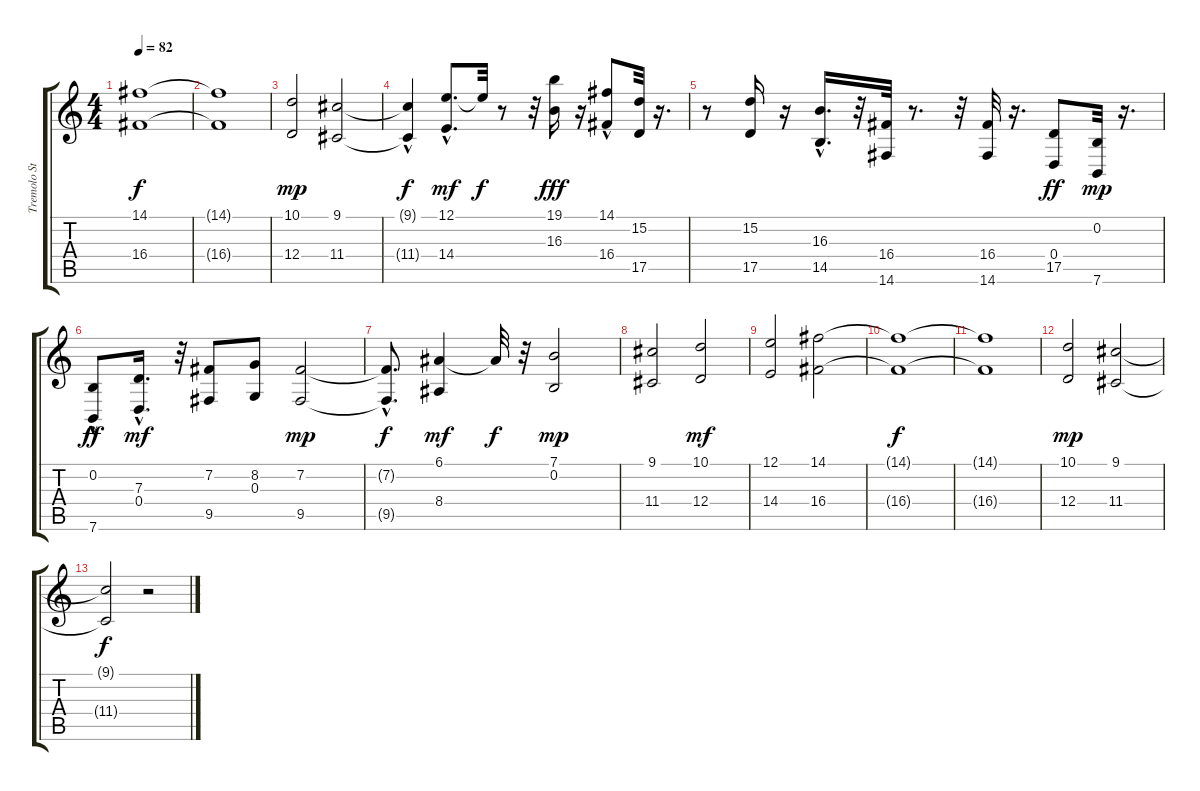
\track ("Tremolo Strings" "Tremolo St") {instrument tremolostrings}
\staff {score tabs}
\tuning (E4 B3 G3 D3 A2 E2) {hide}
\ts (4 4)
\tempo 82
\clef g2
\ks c
(14.1{t} 16.4{t}).1{dy f} |
(14.1{t} 16.4{t}).1 |
(10.1 12.4).2{dy mp} (9.1 11.4).2 |
(9.1{hac t} 11.4{t}).4{dy f} (12.1{hac} 14.4{hac}).8{d dy mf} 12.1{t}.32{dy f} r.8 r.32 (19.1 16.3).16{dy fff} r.16 (14.1{hac} 16.4).8 (15.2 17.5).32 r.16{d} |
r.8 (15.2 17.5).16 r.16 (16.3 14.5{hac}).16{d} r.32 (16.4 14.6).32 r.8{d} r.32 (16.4 14.6).32 r.16{d} (0.4 17.5).8{dy ff} (0.2 7.6).32{dy mp} r.16{d} |
(0.2 7.6{hac}).8{dy ff} (7.3{hac} 0.4).16{d dy mf} r.32 (7.2 9.5).8 (8.2 0.3).8 (7.2 9.5).2{dy mp} |
(7.2{t} 9.5{hac t}).8{d dy f} (6.1 8.4).4{dy mf} 6.1{t}.32{dy f} r.32 (7.1 0.2).2{dy mp volume 16} |
(9.1 11.4).2{volume 14} (10.1 12.4).2{dy mf volume 13} |
(12.1 14.4).2{volume 11} (14.1 16.4).2{volume 10} |
(14.1{t} 16.4{t}).1{dy f} |
(14.1{t} 16.4{t}).1 |
(10.1 12.4).2{dy mp volume 2} (9.1 11.4).2{volume 0} |
(9.1{t} 11.4{t}).2{dy f} r.2
